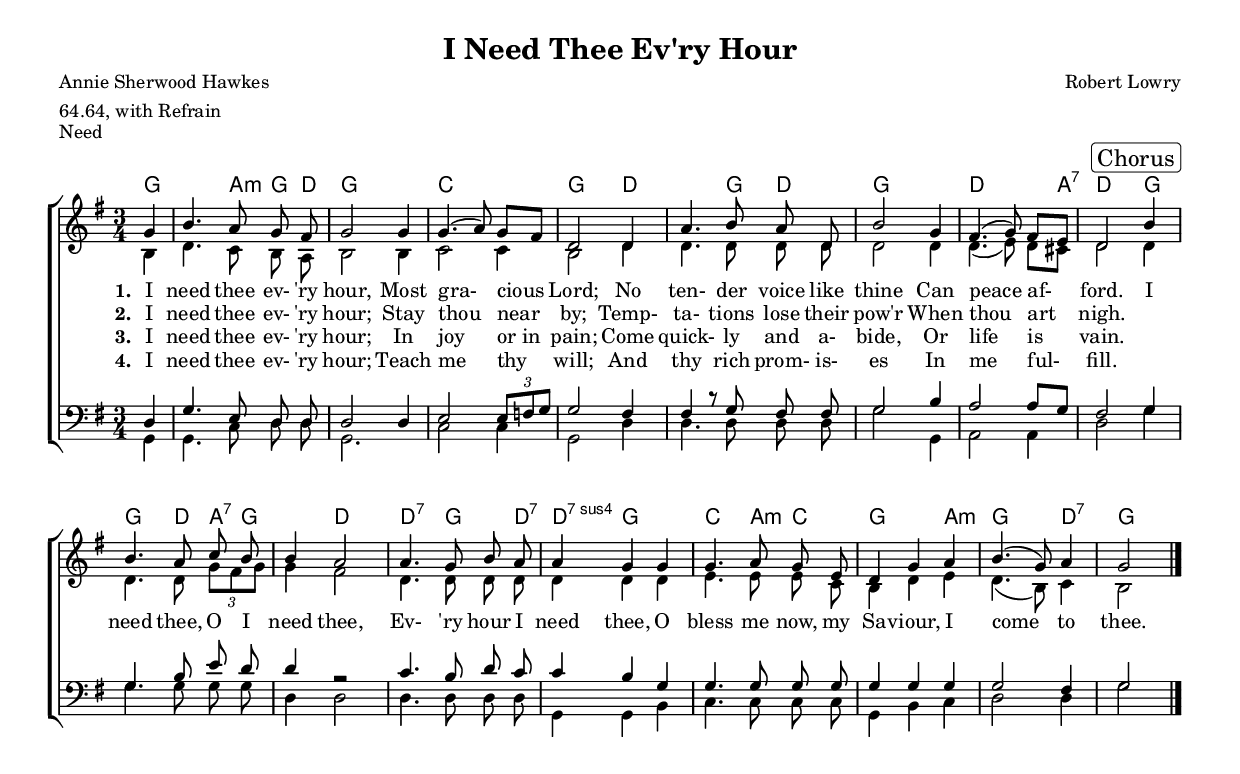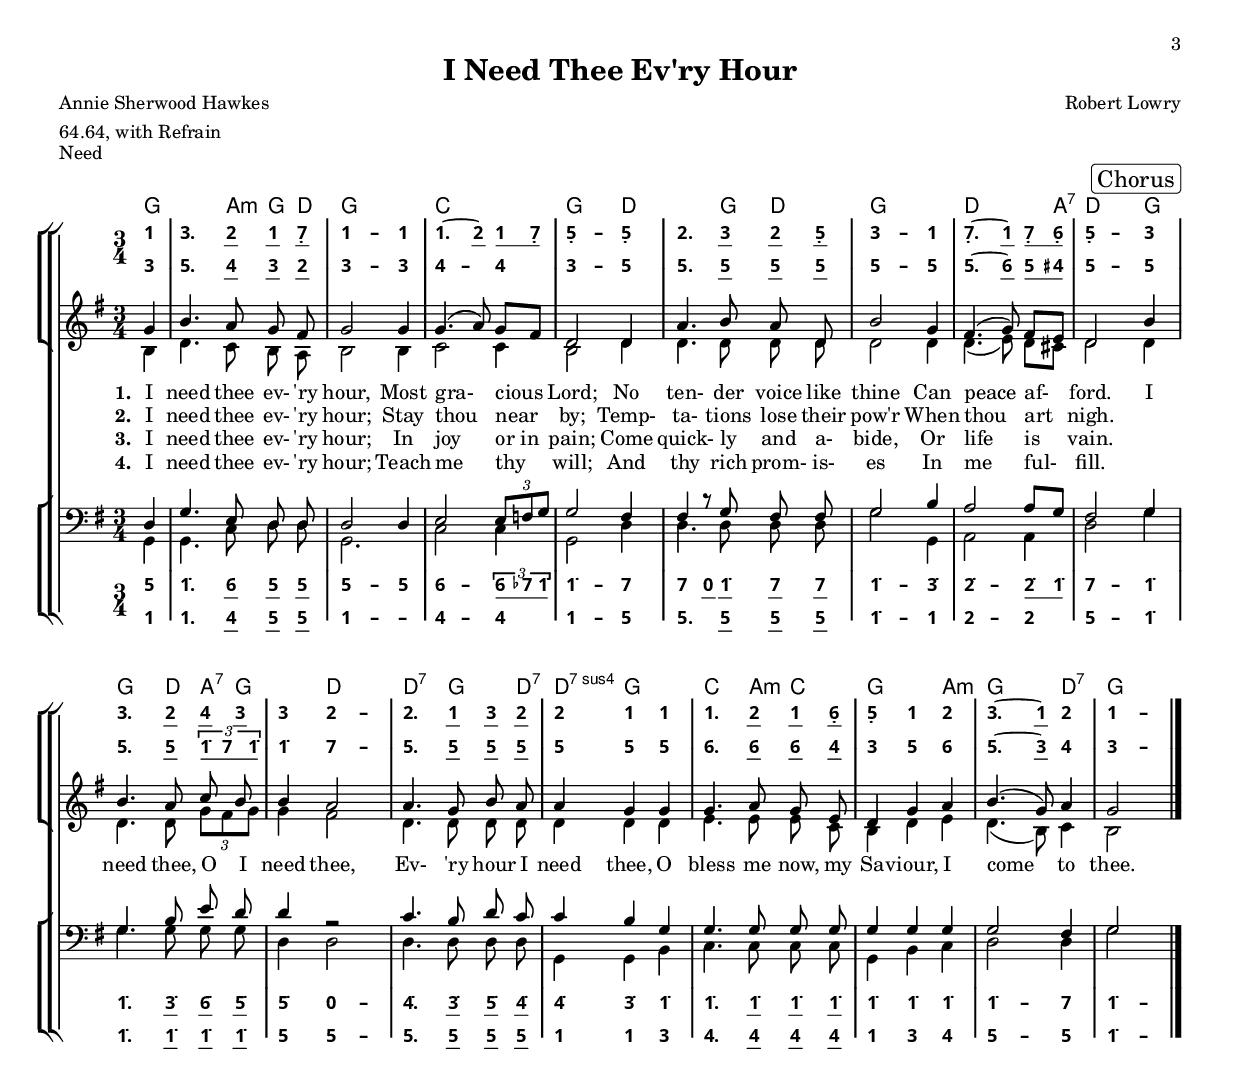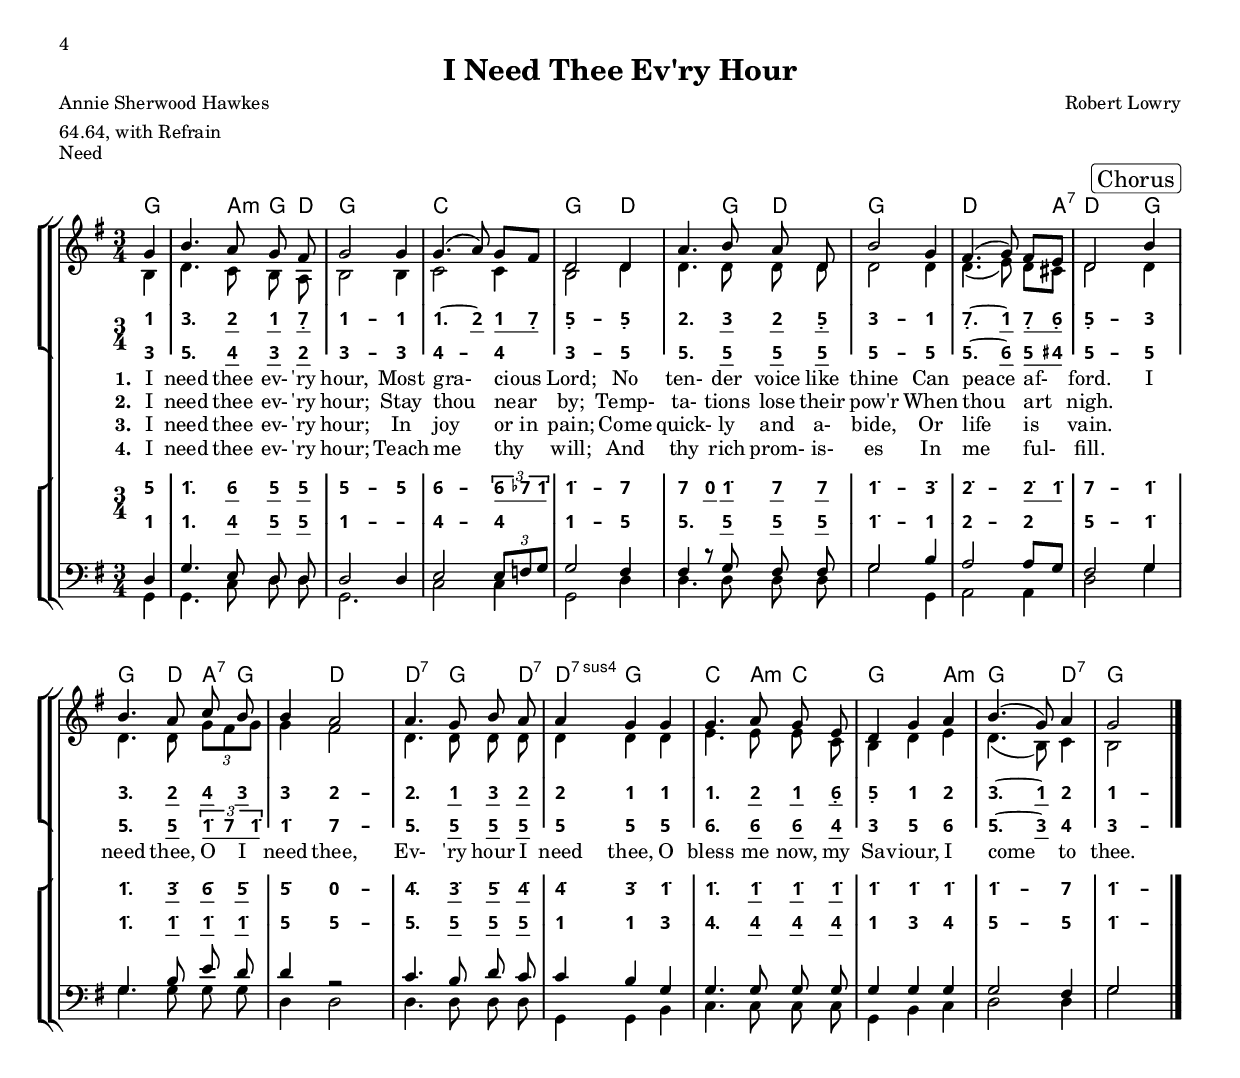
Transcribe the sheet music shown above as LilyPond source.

% Version 1.1
% Last edit: March 24, 2006
% The music and words produced by this source code are believed
% to be in the public domain in the United States. The source
% code itself is covered by the Creative Commons Attribution-
% NonCommercial license, 
% http://creativecommons.org/licenses/by-nc/2.5/
% Attribution: Geoff Horton

% Minor modifications that makes this typesetting unsuitable for actual music
% The modifications are there to test various typesetting issues.

\version "2.18.0"
\include "english.ly"

#(set-global-staff-size 16)
\pointAndClickOff

\header {
    title = "I Need Thee Ev'ry Hour"
    composer = "Robert Lowry"
    poet = "Annie Sherwood Hawkes"
    translator = "Refrain by Robert Lowry"
    piece = "Need"
    meter = "64.64, with Refrain"
    arranger = ""
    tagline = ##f
}

chorus = #(define-music-function () ()
    #{\mark \markup {\vcenter \rounded-box Chorus } #})

world = {
  \key g \major
  \time 3/4
  \partial 4*1
  \autoBeamOff
}

melody = \relative c'' {
  \world
  g | b4. a8 g fs | g2 g4 | g4.( a8) g[ fs] | d2 d4 | a'4. b8 a d, | b'2 g4 |
  fs4.( g8) fs[ e] | d2 \chorus b'4 | b4. a8 c b | b4 a2 | a4. g8 b a | a4 g g | g4. a8 g e |
  d4 g a | b4.( g8) a4 | g2 \bar "|."
}


alto = \relative c' {
  \world
  b4 | d4. c8 b a | b2 b4 | c2 c4 | b2 d4 | d4. d8 d d | d2 d4 | d4.( e8) d[ cs] |
  d2 d4 | d4. d8 \tuplet 3/2 { g[ fs g] } | g4 fs2 | d4. d8 d d | d4 d d | e4. e8 e c | b4 d e |
  d4.( b8) c4 | b2 
}

tenor = \relative c {
  \world
  d4 | g4. e8 d d | d2 d4 | e2 \tuplet 3/2 { e8[ f g] } | g2 fs4 | fs4 r8 g8 fs fs | g2 b4 | a2 a8[ g] |
  fs2 g4 | g4. b8 e d | d4 r2 | c4. b8 d c | c4 b g | g4. g8 g g | g4 g g |
  g2 fs4 | g2
}

bass = \relative c {
  \world
  g4 | g4. c8 d d | g,2. | c2 c4 | g2 d'4 | d4. d8 d d | g2 g,4 | a2 a4 |
  d2 g4 | g4. g8 g g | d4 d2 | d4. d8 d d | g,4 g b | c4. c8 c c | g4 b c |
  d2 d4 | g2
}

verseOne = \lyricmode {
  \set stanza = "1. "
  I need thee ev- 'ry hour,
  Most gra- cious Lord;
  No ten- der voice like thine
  Can peace af- ford.
  I need thee, O I need thee,
  Ev- 'ry hour I need thee,
  O bless me now, my Sa -- viour,
  I come to thee.
}

verseTwo = \lyricmode {
  \set stanza = "2. "
  I need thee ev- 'ry hour;
  Stay thou near by;
  Temp- ta- tions lose their pow'r
  When thou art nigh.
}

verseThree = \lyricmode {
  \set stanza = "3. "
  I need thee ev- 'ry hour;
  In joy or_in pain;
  Come quick- ly and a- bide,
  Or life is vain.
}

verseFour = \lyricmode {
  \set stanza = "4. "
  I need thee ev- 'ry hour;
  Teach me thy will;
  And thy rich prom- is- es
  In me ful- fill.
} 

harmonies = \chordmode {
    g4 | g4. a8:m g d | g2 g4 | c2 c4 | g2 d4 | d4. g8 d8 d8 | g2 g4 | d2 d8 a8:7 |
    d2 g4 | g4. d8 a:7 g | g4 d2 | d4.:7 g8 g8 d8:7 | d4:sus4.7 g4 g4 | c4. a8:m c8 c8 |
    g4 g a:m | g2 d4:7 | g2
}

% CipherLanguage = "jianpu"
% CipherLanguage = "lisu"
% CipherLanguage = "kepatihan"



\version "2.18.0"

% This is immensely complicated for what is basically a defined?
condmus = #(define-music-function (parser location sym music) (string? string?)
    (define (my1 x y) x)
    (if (> (length (filter (lambda (x) (string=? (symbol->string x) sym)) 
                           (hash-map->list my1 (struct-ref (current-module) 0)))) 0)
        (ly:parser-include-string music))
    (make-music 'SequentialMusic 'void #t))

ncondmus = #(define-music-function (parser location sym music) (string? string?)
    (define (my1 x y) x)
    (if (not (> (length (filter (lambda (x) (string=? (symbol->string x) sym))
                           (hash-map->list my1 (struct-ref (current-module) 0)))) 0))
        (ly:parser-include-string music))
    (make-music 'SequentialMusic 'void #t))

#(define-public (jianpuCipherMap) (list '(1 . "1") '(2 . "2") '(3 . "3")
                       '(4 . "4") '(5 . "5") '(6 . "6") '(7 . "7")
                       '("o-3" . "̤̣") '("o-2" . "̤") '("o-1" . "̣")
                       '("o1" . "̇") '("o2" . "̈") '("o3" . "̈̇") '("o4" . "̈̈")
                       '(-1 . "–") '(-2 . "0") '("dot" . ".")))
#(define-public (kepatihanCipherMap) (list '(10 . "1") '(11 . "1̸") '(19 . "1̸") '(20 . "2")
                    '(21 . "2̸") '(29 . "2̸") '(30 . "3") '(40 . "4") '(41 . "4̸") '(49 . "4̸")
                    '(50 . "5") '(51 . "5̸") '(59 . "5̸") '(60 . "6") '(61 . "6̸") '(69 . "6̸") '(70 . "7")
                    '("o-3" . "̤̣") '("o-2" . "̤") '("o-1" . "̣")
                    '("o1" . "̇") '("o2" . "̈") '("o3" . "̈̇") '("o4" . "̈̈")
                    '(-1 . ".") '(-2 . "0") '("dot" . ".")))
#(define-public (lisuCipherMap) (list '(10 . "1") '(11 . "A") '(19 . "A") '(20 . "2") '(21 . "E")
                     '(29 . "E") '(30 . "3") '(40 . "4") '(41 . "O") '(49. "O")
                     '(50 . "5") '(55 . "U") '(60 . "6") '(61 . "Y") '(69 . "Y") '(70 . "7")
                     '("d2" . "–") '("d3" . "") '("d4" . "ʹ")
                     '("dot3" . "·") '("dot4" . "ʹ")
                     '("o-1". ",") '("o1" . "'")
                     '(-10 . "") '(-20 . "*")))

\ncondmus "CipherLanguage" "CipherLanguage = \"jianpu\""

#(define CipherMap
    (cond ((string=? CipherLanguage "jianpu") jianpuCipherMap)
          ((string=? CipherLanguage "lisu") lisuCipherMap)
          ((string=? CipherLanguage "kepatihan") kepatihanCipherMap)))

#(define (encodePitch pitch duration)
    (let* ((o (if (null? pitch) -1 (ly:pitch-octave pitch)))
           (a (if (null? pitch) 0 (ly:pitch-alteration pitch)))
           (n (if (null? pitch) -2 (if (< o -4) -1 (1+ (ly:pitch-notename pitch)))))
           (od (+ (* 0.1 (ly:duration-dot-count duration)) o)))
          (cons od (* 10 (+ n (/ a 5))))))
#(define (decodePitch encoded grob) 
    (let* ((n (inexact->exact (round (/ (cdr encoded) 10))))
           (a (* 5 (- (* 10 n) (cdr encoded))))
           (o (1+ (inexact->exact (round (car encoded)))))
           (dc (inexact->exact (round (* 10 (- (+ 1.0 (car encoded)) o)))))
           (d (ly:grob-property grob 'duration-log))
           (cmap CipherMap)
           (name (or (assoc-ref (cmap) (cdr encoded))
                     (string-append (or (assoc-ref (cmap) (string-append "a" (number->string a))) "")
                                    (or (assoc-ref (cmap) n) ""))))
           (octave (or (assoc-ref (cmap) (string-append "o" (number->string o))) ""))
           (duration (or (assoc-ref (cmap) (string-append "d" (number->string d))) ""))
           (dot (if (> dc 0) (string-join (if (string=? CipherLanguage "lisu")
                                 (map (lambda (x) (or (assoc-ref (cmap) (string-append "dot" (number->string (+ (1+ d) x)))) "")) (iota dc))
                                 (map (lambda (x) (or (assoc-ref (cmap) "dot") ".")) (iota dc))))
                    "")))
          (string-append name octave duration dot)))

#(define (beamdirp arts dir)
    (cond ((null? arts) #f)
          ((and (eq? (ly:music-property (car arts) 'name) 'BeamEvent)
                (= (ly:music-property (car arts) 'span-direction) dir)) #t)
          (else (beamdirp (cdr arts) dir))))

#(define (singleBeams lastnote m state changed dml)
    (let* ((arts (ly:music-property m 'articulations))
           (haso (beamdirp arts -1))
           (hasc (beamdirp arts 1))
           (open (make-music 'BeamEvent 'span-direction -1))
           (close (make-music 'BeamEvent 'span-direction 1)))
          (if (> dml 2) (cond
              (hasc (set! state #f))
              (haso (set! state #t))
              ((not state)
                (ly:music-set-property! m 'articulations (append arts (list open close))))))
          state))

#(define (slurBeams lastnote m state changed dml)
    (let* ((arts (ly:music-property m 'articulations)))
          (for-each (lambda (a)
                        (if (eq? (ly:music-property a 'name) 'BeamEvent) (begin
                            (ly:music-set-property! a 'name 'SlurEvent)
                            (ly:music-set-property! a 'types '(post-event span-even event slur-event))))) arts)
          #f))

#(define (procnote_ lastnote mnote state changed)
    (let* ((m (ly:music-deep-copy mnote))
           (dml (ly:duration-log (ly:music-property mnote 'duration)))
           (lastl (if (null? lastnote) 0
                      (ly:duration-log (ly:music-property lastnote 'duration)))))
          ; force beaming on all quavers
          (set! state (if (string=? CipherLanguage "lisu")
                          (slurBeams lastnote m state changed dml)
                          (singleBeams lastnote m state changed dml)))
          ; test for minims and longer and split
          (if (< dml 2)
            (let* ((d2 (ly:make-duration 2))
                   (newm (ly:music-deep-copy m))
                   (newl (ly:music-deep-copy m))
                   (res (list))
                   (p (ly:music-property m 'pitch))
                   (pn (if (null? p) 0 (ly:pitch-notename p)))
                   (pa (if (null? p) 0 (ly:pitch-alteration p)))
                   (dots (ly:duration-dot-count (ly:music-property m 'duration)))
                   (dashcount (- (* (if (< dml 1) 4 2) (if (> dots 0) 1.5 1)) 1))
                   (hideonetie (make-music 'ContextSpeccedMusic 'context-type 'Bottom 'element
                      (make-music 'OverrideProperty 'once #t 'symbol 'Slur
                                  'grob-property-path (list 'transparent)
                                  'pop-first #t 'grob-value #t))))
                  (ly:music-set-property! newm 'duration d2)
                  (ly:music-set-property! newm 'articulations 
                            (list (make-music 'SlurEvent 'span-direction -1)))
                  (set! res (append res (list hideonetie newm)))
                  (ly:music-set-property! newl 'duration d2)
                  (ly:music-set-property! newl 'pitch (ly:make-pitch -6 pn pa))
                  (for-each (lambda (x) (set! res (append res (list newl))))
                            (iota (- dashcount 1)))
                  (ly:music-set-property! m 'duration d2)
                  (ly:music-set-property! m 'pitch (ly:make-pitch -6 pn pa))
                  (ly:music-set-property! m 'articulations (append (ly:music-property m 'articulations)
                            (list (make-music 'SlurEvent 'span-direction 1))))
                  (cons state (append res (list m))))
            (list state m))))

prepCipher = #(define-music-function (parser location tonic notes) (ly:music? ly:music?)
    "Split long notes into invisibly slured shorter special ones. Force beaming everywhere"
    (let* ((tonic (ly:music-property tonic 'pitch))
           (lastnote '())
           (state #f)
           (changed #t))
        (define (proconenote_ music)
            (let* ((t (ly:music-property music 'name))
                   (p (ly:music-property music 'pitch))
                   (res '())
                   (status #f))
                (cond ((or (eq? t 'NoteEvent) (eq? t 'RestEvent)) (begin
                       (set! changed (not (eq? t (if (null? lastnote) '() (ly:music-property lastnote 'name)))))
                       (if (ly:pitch? p)
                           (ly:music-set-property! music 'pitch (ly:pitch-diff p tonic)))
                       (set! res (procnote_ lastnote music state changed))
                       (set! state (car res))
                       (set! lastnote (car (reverse res)))
                       (cdr res)))
                      ((eq? t 'KeyChangeEvent) (let*
                            ((tp (ly:music-property music 'tonic))
                             (tpa (ly:pitch-alteration tp))
                             (tpn (ly:pitch-notename tp))
                             (tpo (ly:pitch-octave tonic)))
                            (set! tonic (ly:make-pitch tpo tpn tpa))
                            (list music)))
                      (else (list music)))))
        (define (procmus_ music)
            (let* ((e (ly:music-property music 'element))
                   (res (proconenote_ music)))
                (if (null? e) (begin
                    (set! e (ly:music-property music 'elements))
                    (if (not (null? e))
                        (ly:music-set-property! (car res) 'elements (append-map procmus_ e))))
                    (ly:music-set-property! (car res) 'element (car (procmus_ e))))
                res))
        (car (procmus_ notes))))

#(define (makeNoteHead context engraver event pitch)
    (let* ((g (ly:engraver-make-grob engraver 'NoteHead event))
           (steps (if (null? pitch) 0 (ly:pitch-steps pitch)))
           (mc (+ steps (ly:context-property context 'middleCPosition 0)))
           (d (ly:event-property event 'duration)))
          (ly:grob-set-property! g 'duration-log (ly:duration-log d))
          (ly:grob-set-property! g 'staff-position mc)
          (ly:grob-set-property! g 'stem-attachment '(0 . 0))
          (ly:grob-set-property! g 'extra-offset (encodePitch pitch d))))

CipherVoiceAdjust = #(define-music-function (parser location lang) (string?)
    (cond ((string=? lang "lisu")
           (ly:parser-include-string "\\override Beam #'transparent = ##t \
                \\override TupletBracket #'padding = #-1.8 \\override TupletBracket #'direction = #DOWN"))
          ((string=? lang "kepatihan")
           (ly:parser-include-string "\\override Stem #'direction = #UP \
                \\override Slur #'positions = #'(0.3 . 0.3) \\override Beam #'positions = #'(3.3 . 3.3) \
                \\override TupletBracket #'padding = #-2 \\override TupletBracket #'direction = #DOWN")))
    (make-music 'SequentialMusic 'void #t))
    
\layout {
    cipher-beam-overhang = #0.5
    cipher-font = #"Charis SIL bold"
    cipher-font-size = #0
    \context {
        \Voice
        \name CipherVoice
        \alias Voice
        \remove "Note_head_line_engraver"
        \remove "Note_heads_engraver"
        \remove "Rest_engraver"
        \remove "Dots_engraver"
        \override Stem #'direction = #DOWN
        \override TupletBracket #'direction = #UP
        \override TupletBracket #'padding = #0.5
        \override Slur #'staff-position = #3.0
        \override Beam #'positions = #'(0.2 . 0.2)
        \override Beam #'transparent = ##f
        \override NoteHead #'Y-offset = #1
        \CipherVoiceAdjust \CipherLanguage
        \override NoteHead #'transparent = ##f
        \override Stem #'transparent = ##t
        \override StaffSymbol.line-count = #0
        \consists #(lambda (context)
          (let ((events (list)))
            (make-engraver
              (listeners
                ((rhythmic-event engraver event)
                 (set! events (cons event events))))
              ((process-music translator)
               (if (not (null? events))
                   (for-each (lambda (e)
                        (let* ((d (ly:event-property e 'duration))
                               (dl (ly:duration-log d))
                               (p (ly:event-property e 'pitch))
                               (d2 (ly:make-duration 2)))
                              (makeNoteHead context translator e p))) events)))
              ((stop-translation-timestep translator)
                  (set! events (list))))))
        \override Accidental #'font-size = #-4
        \override Accidental #'Y-offset = #0.75
        \override Stem #'length-fraction = #0
        \override Beam #'beam-thickness = #0.1
        \override Beam #'length-fraction = #0.5
        \override Tie #'staff-position = #3
        \override Slur #'height-limit = #0.5
        \override TupletBracket #'bracket-visibility = ##t
        % \override TupletBracket #'outside-staff-priority = #1
        \override NoteHead #'font-size = #2
        \override NoteHead #'stencil = #(lambda (grob) (let*
            ((e (ly:grob-property grob 'extra-offset '(0 . 0)))
             (t (decodePitch e grob))
             (layout (ly:grob-layout grob))
             (font (ly:output-def-lookup layout 'cipher-font "Times New Roman"))
             (fontsize (ly:output-def-lookup layout 'cipher-font-size 0)))
            (ly:grob-set-property! grob 'extra-offset '(0 . 0))
            (grob-interpret-markup grob
                (markup #:override (cons 'font-name font) #:override (cons 'font-size fontsize)
                        #:text (if (null? t) " " t)))))
        \override Beam #'stencil = #(lambda (grob) (let*
            ((p (ly:grob-property grob 'beam-segments))
             (overhang (ly:output-def-lookup (ly:grob-layout grob) 'cipher-beam-overhang 0.5))
             (q (map (lambda (x) (let*
                    ((left (cadadr x))
                     (right (cddadr x))
                     (o (if (< (- right left) 2.5) (* -0.5 overhang) overhang))) 
                    (cons (car x) (list (cons 'horizontal (cons (- left o) (+ right o))))))) p)))
            (ly:grob-set-property! grob 'beam-segments q)
            (ly:beam::print grob)))
        \shiftOff
    }

CipherVoiceTwoAdjust = #(define-music-function (parser location lang) (string?)
    (cond ((string=? lang "lisu")
           (ly:parser-include-string "\\override NoteHead #'Y-offset = #-2 \\override TupletBracket #'padding = #-0.5"))
          ((string=? lang "kepatihan")
           (ly:parser-include-string "\\override Beam #'positions = #'(-0.8 . -0.8) \
                \\override Slur #'positions = #'(-1.1 . -1.1) \\override TupletBracket #'padding = #0.5")))
    (make-music 'SequentialMusic 'void #t))

    \context {
        \CipherVoice
        \name CipherTwo
        \alias CipherVoice
        \override NoteHead #'Y-offset = #-3
        \override Beam #'positions = #'(-3.8 . -3.8)
        \override TupletBracket #'padding = #-2.2
        \CipherVoiceTwoAdjust \CipherLanguage
    }

CipherStaffAdjust = #(define-music-function (parser location lang) (string?)
    (cond ((string=? lang "lisu")
           (ly:parser-include-string "\\remove \"Accidental_engraver\""))
          ((string=? lang "kepatihan")
           (ly:parser-include-string "\\remove \"Accidental_engraver\"")))
    (make-music 'SequentialMusic 'void #t))

    \context {
        \Staff
        \name CipherStaff
        \alias Staff
        \accepts "CipherVoice"
        \accepts "CipherTwo"
        \remove "Clef_engraver"
        \remove "Key_engraver"
        \CipherStaffAdjust \CipherLanguage
        \override StaffSymbol #'line-count = #0
        \override BarLine #'bar-extent = #'(-2.5 . 3.5)
        \override StaffSymbol #'Y-extent = #'(-1.5 . 1.5)
        \override StaffGrouper #'staff-staff-spacing = #'((minimum-distance . 3) (padding . 1) (stretchability . 5) (basic-distance . 3))
        \override Staff #'padding = #0
    }
}



cipherChords = \new ChordNames \with {
        % \override ChordName #'font-size = #-1
        \override VerticalAxisGroup #'minimum-Y-extent = #'(0 . 2) } <<
    \set chordChanges = ##t
    \harmonies
>>
cipherWesternUpper = \context Staff = upper <<
  \context Voice = soprano { \voiceOne \melody }
  \context Voice = altos { \voiceTwo \alto }
>>
cipherWesternLower = \context Staff = lower <<
    \clef bass
    \context Voice = tenors { << \voiceOne \tenor >> }
    \context Voice = basses { << \voiceTwo \bass >> }
>>
cipherLyrics = \new Lyrics \lyricsto soprano <<
    \condmus "verseOne" "{ \verseOne }"
    \condmus "verseTwo" "\\new Lyrics \lyricsto soprano { \verseTwo }"
    \condmus "verseThree" "\\new Lyrics \lyricsto soprano { \verseThree }"
    \condmus "verseFour" "\\new Lyrics \lyricsto soprano { \verseFour }"
    \condmus "verseFive" "\\new Lyrics \lyricsto soprano { \verseFive }"
>>
cipherCipherUpper = \new CipherStaff = "one" <<
    \context CipherVoice = "ciphersop" { \prepCipher c'' \melody }
    \context CipherTwo = "cipheralto" { \prepCipher c' \alto }
    \new NullVoice = "soprano" { \melody }
>>
cipherCipherLower = \new CipherStaff = "three" <<
    \context CipherVoice { \prepCipher c \tenor }
    \context CipherTwo { \prepCipher c \bass }
>>

westernScore = \score {
\header { }
\context ChoirStaff <<
    \context StaffGroup = "top" <<
        \cipherChords
        \cipherWesternUpper
    >>
    \cipherLyrics
    \context StaffGroup = "bottom" <<
        \cipherWesternLower
    >>
>>

\layout {
    indent = #0
    \context {
        \Score
        \remove "Bar_number_engraver"
    }
}
}

cipherScore = \score {
\header { }
\context ChoirStaff <<
    \context StaffGroup = "top" <<
        \cipherChords
        \cipherCipherUpper
    >>
    \cipherLyrics
    \context StaffGroup = "bottom" <<
        \cipherCipherLower
    >>
>>

\layout {
    indent = #0
    \context {
        \Score
        \remove "Bar_number_engraver"
    }
    \context {
        \StaffGroup
        \accepts "CipherStaff"
    }
}
}

cipherOuterScore = \score {
\header { }
\context ChoirStaff <<
    \context StaffGroup = "top" <<
        \cipherChords
        \cipherCipherUpper
        \cipherWesternUpper
    >>
    \cipherLyrics
    \context StaffGroup = "bottom" <<
        \cipherWesternLower
        \cipherCipherLower
    >>
>>

\layout {
    indent = #0
    \context {
        \Score
        \remove "Bar_number_engraver"
    }
    \context {
        \StaffGroup
        \accepts "CipherStaff"
    }
}
}

cipherInnerScore = \score {
\header { }
\context ChoirStaff <<
    \context StaffGroup = "top" <<
        \cipherChords
        \cipherWesternUpper
        \cipherCipherUpper
    >>
    \cipherLyrics
    \context StaffGroup = "bottom" <<
        \cipherCipherLower
        \cipherWesternLower
    >>
>>
\layout {
    indent = #0
    \context {
        \Score
        \remove "Bar_number_engraver"
    }
    \context {
        \StaffGroup
        \accepts "CipherStaff"
    }
}
}

\paper {
  ragged-bottom = ##t
  top-margin = 0.25\in
  bottom-margin = 0.25\in
  between-system-space = 2\in
  system-system-spacing = #'((basic-distance . 15) (padding . 5))
}



\bookpart {
\westernScore
}

\bookpart {
\cipherScore
}

\bookpart {
\cipherOuterScore
}

\bookpart {
\cipherInnerScore
}

%{
  Per _The Hymnal 1940_, 438 first tune.
  Change log:
  3-24-06 Move to 2.8 and current formatting
%}


